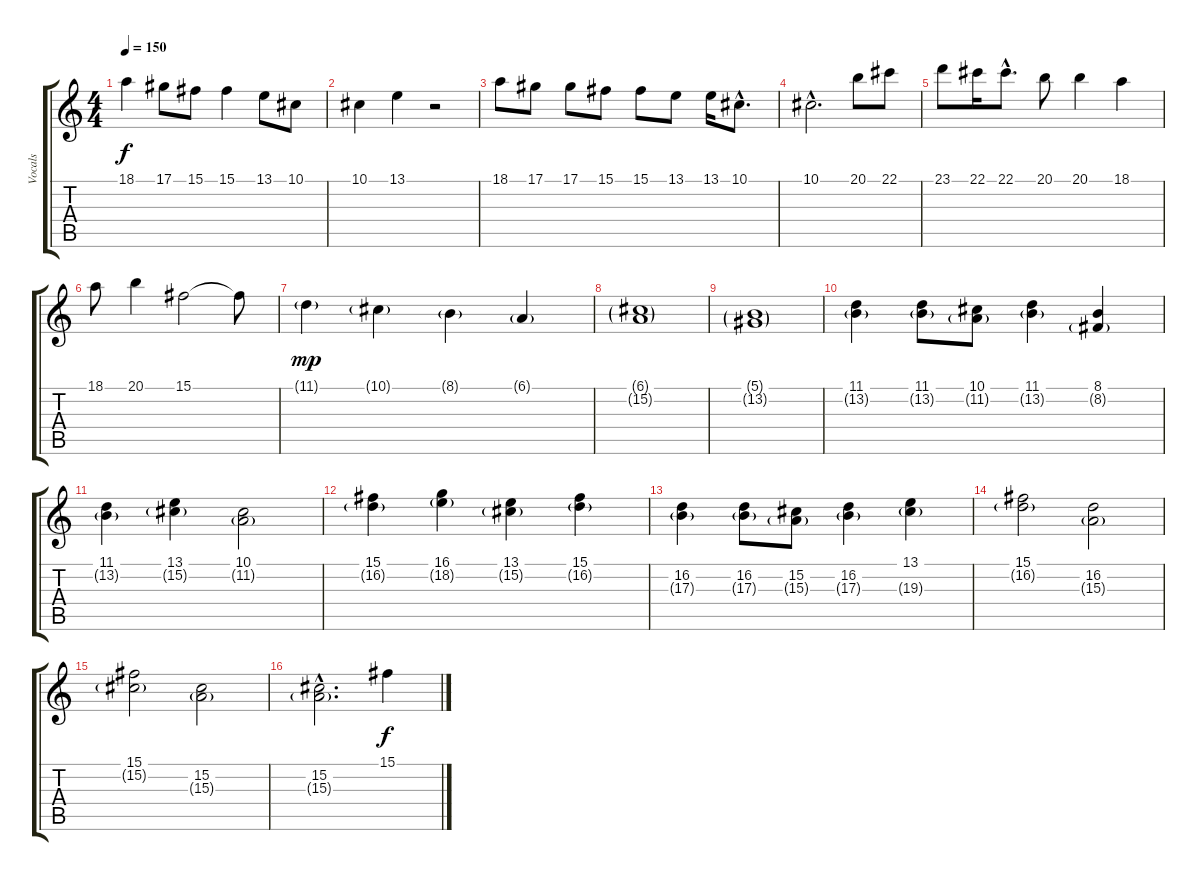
\track ("Vocals" "Vocals") {instrument pad4choir}
\staff {score tabs}
\tuning (Eb4 Bb3 Gb3 Db3 Ab2 Eb2) {hide}
\ts (4 4)
\tempo 150
\clef g2
\ks c
18.1.4{dy f} 17.1.8 15.1.8 15.1.4 13.1.8 10.1.8 |
10.1.4 13.1.4 r.2 |
18.1.8 17.1.8 17.1.8 15.1.8 15.1.8 13.1.8 13.1.16 10.1{hac}.8{d} |
10.1{hac}.2{d} 20.1.8 22.1.8 |
23.1.8 22.1.16 22.1{hac}.8{d} 20.1.8 20.1.4 18.1.4 |
18.1.8 20.1.4 15.1.2 15.1{t}.8 |
11.1{g}.4{dy mp} 10.1{g}.4 8.1{g}.4 6.1{g}.4 |
(6.1{g} 15.2{g}).1 |
(5.1{g} 13.2{g}).1 |
(11.1 13.2{g}).4 (11.1 13.2{g}).8 (10.1 11.2{g}).8 (11.1 13.2{g}).4 (8.1 8.2{g}).4 |
(11.1 13.2{g}).4 (13.1 15.2{g}).4 (10.1 11.2{g}).2 |
(15.1 16.2{g}).4 (16.1 18.2{g}).4 (13.1 15.2{g}).4 (15.1 16.2{g}).4 |
(16.2 17.3{g}).4 (16.2 17.3{g}).8 (15.2 15.3{g}).8 (16.2 17.3{g}).4 (13.1 19.3{g}).4 |
(15.1 16.2{g}).2 (16.2 15.3{g}).2 |
(15.1 15.2{g}).2 (15.2 15.3{g}).2 |
(15.2{hac} 15.3{g hac}).2{d} 15.1.4{dy f}
